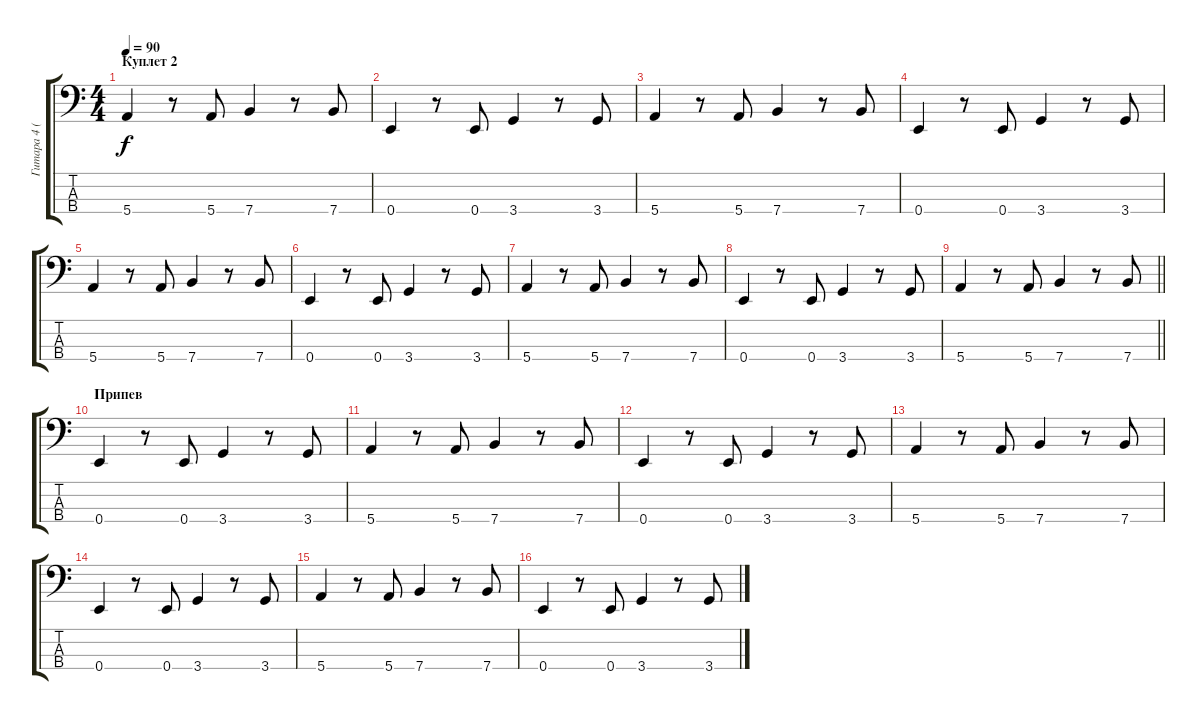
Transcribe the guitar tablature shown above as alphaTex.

\track ("Гитара 4 (бас)" "Гитара 4 (") {instrument electricbassfinger}
\staff {score tabs}
\tuning (G2 D2 A1 E1) {hide}
\ts (4 4)
\section ("" "Куплет 2")
\tempo 90
\clef f4
\ks c
5.4.4{dy f} r.8 5.4.8 7.4.4 r.8 7.4.8 |
0.4.4 r.8 0.4.8 3.4.4 r.8 3.4.8 |
5.4.4 r.8 5.4.8 7.4.4 r.8 7.4.8 |
0.4.4 r.8 0.4.8 3.4.4 r.8 3.4.8 |
5.4.4 r.8 5.4.8 7.4.4 r.8 7.4.8 |
0.4.4 r.8 0.4.8 3.4.4 r.8 3.4.8 |
5.4.4 r.8 5.4.8 7.4.4 r.8 7.4.8 |
0.4.4 r.8 0.4.8 3.4.4 r.8 3.4.8 |
\barLineRight lightlight
5.4.4 r.8 5.4.8 7.4.4 r.8 7.4.8 |
\section ("" "Припев")
0.4.4 r.8 0.4.8 3.4.4 r.8 3.4.8 |
5.4.4 r.8 5.4.8 7.4.4 r.8 7.4.8 |
0.4.4 r.8 0.4.8 3.4.4 r.8 3.4.8 |
5.4.4 r.8 5.4.8 7.4.4 r.8 7.4.8 |
0.4.4 r.8 0.4.8 3.4.4 r.8 3.4.8 |
5.4.4 r.8 5.4.8 7.4.4 r.8 7.4.8 |
0.4.4 r.8 0.4.8 3.4.4 r.8 3.4.8
